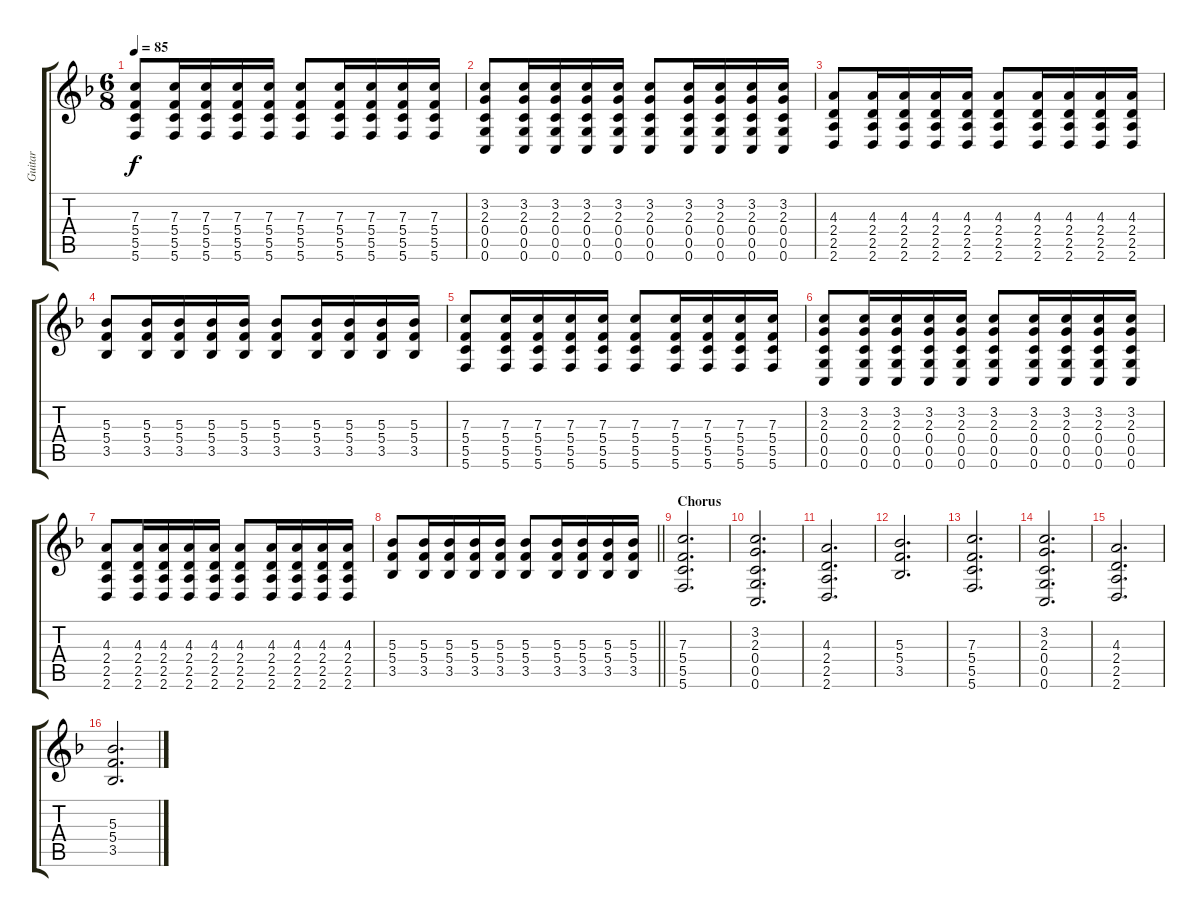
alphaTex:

\track ("Guitar" "Guitar") {instrument acousticguitarsteel}
\staff {score tabs}
\tuning (D4 A3 F3 C3 G2 C2) {hide}
\ts (6 8)
\tempo 85
\clef g2
\ks f
(7.3 5.4 5.5 5.6).8{dy f} (7.3 5.4 5.5 5.6).16 (7.3 5.4 5.5 5.6).16 (7.3 5.4 5.5 5.6).16 (7.3 5.4 5.5 5.6).16 (7.3 5.4 5.5 5.6).8 (7.3 5.4 5.5 5.6).16 (7.3 5.4 5.5 5.6).16 (7.3 5.4 5.5 5.6).16 (7.3 5.4 5.5 5.6).16 |
(3.2 2.3 0.4 0.5 0.6).8 (3.2 2.3 0.4 0.5 0.6).16 (3.2 2.3 0.4 0.5 0.6).16 (3.2 2.3 0.4 0.5 0.6).16 (3.2 2.3 0.4 0.5 0.6).16 (3.2 2.3 0.4 0.5 0.6).8 (3.2 2.3 0.4 0.5 0.6).16 (3.2 2.3 0.4 0.5 0.6).16 (3.2 2.3 0.4 0.5 0.6).16 (3.2 2.3 0.4 0.5 0.6).16 |
(4.3 2.4 2.5 2.6).8 (4.3 2.4 2.5 2.6).16 (4.3 2.4 2.5 2.6).16 (4.3 2.4 2.5 2.6).16 (4.3 2.4 2.5 2.6).16 (4.3 2.4 2.5 2.6).8 (4.3 2.4 2.5 2.6).16 (4.3 2.4 2.5 2.6).16 (4.3 2.4 2.5 2.6).16 (4.3 2.4 2.5 2.6).16 |
(5.3 5.4 3.5).8 (5.3 5.4 3.5).16 (5.3 5.4 3.5).16 (5.3 5.4 3.5).16 (5.3 5.4 3.5).16 (5.3 5.4 3.5).8 (5.3 5.4 3.5).16 (5.3 5.4 3.5).16 (5.3 5.4 3.5).16 (5.3 5.4 3.5).16 |
(7.3 5.4 5.5 5.6).8 (7.3 5.4 5.5 5.6).16 (7.3 5.4 5.5 5.6).16 (7.3 5.4 5.5 5.6).16 (7.3 5.4 5.5 5.6).16 (7.3 5.4 5.5 5.6).8 (7.3 5.4 5.5 5.6).16 (7.3 5.4 5.5 5.6).16 (7.3 5.4 5.5 5.6).16 (7.3 5.4 5.5 5.6).16 |
(3.2 2.3 0.4 0.5 0.6).8 (3.2 2.3 0.4 0.5 0.6).16 (3.2 2.3 0.4 0.5 0.6).16 (3.2 2.3 0.4 0.5 0.6).16 (3.2 2.3 0.4 0.5 0.6).16 (3.2 2.3 0.4 0.5 0.6).8 (3.2 2.3 0.4 0.5 0.6).16 (3.2 2.3 0.4 0.5 0.6).16 (3.2 2.3 0.4 0.5 0.6).16 (3.2 2.3 0.4 0.5 0.6).16 |
(4.3 2.4 2.5 2.6).8 (4.3 2.4 2.5 2.6).16 (4.3 2.4 2.5 2.6).16 (4.3 2.4 2.5 2.6).16 (4.3 2.4 2.5 2.6).16 (4.3 2.4 2.5 2.6).8 (4.3 2.4 2.5 2.6).16 (4.3 2.4 2.5 2.6).16 (4.3 2.4 2.5 2.6).16 (4.3 2.4 2.5 2.6).16 |
\barLineRight lightlight
(5.3 5.4 3.5).8 (5.3 5.4 3.5).16 (5.3 5.4 3.5).16 (5.3 5.4 3.5).16 (5.3 5.4 3.5).16 (5.3 5.4 3.5).8 (5.3 5.4 3.5).16 (5.3 5.4 3.5).16 (5.3 5.4 3.5).16 (5.3 5.4 3.5).16 |
\section ("" "Chorus")
(7.3 5.4 5.5 5.6).2{d} |
(3.2 2.3 0.4 0.5 0.6).2{d} |
(4.3 2.4 2.5 2.6).2{d} |
(5.3 5.4 3.5).2{d} |
(7.3 5.4 5.5 5.6).2{d} |
(3.2 2.3 0.4 0.5 0.6).2{d} |
(4.3 2.4 2.5 2.6).2{d} |
(5.3 5.4 3.5).2{d}
